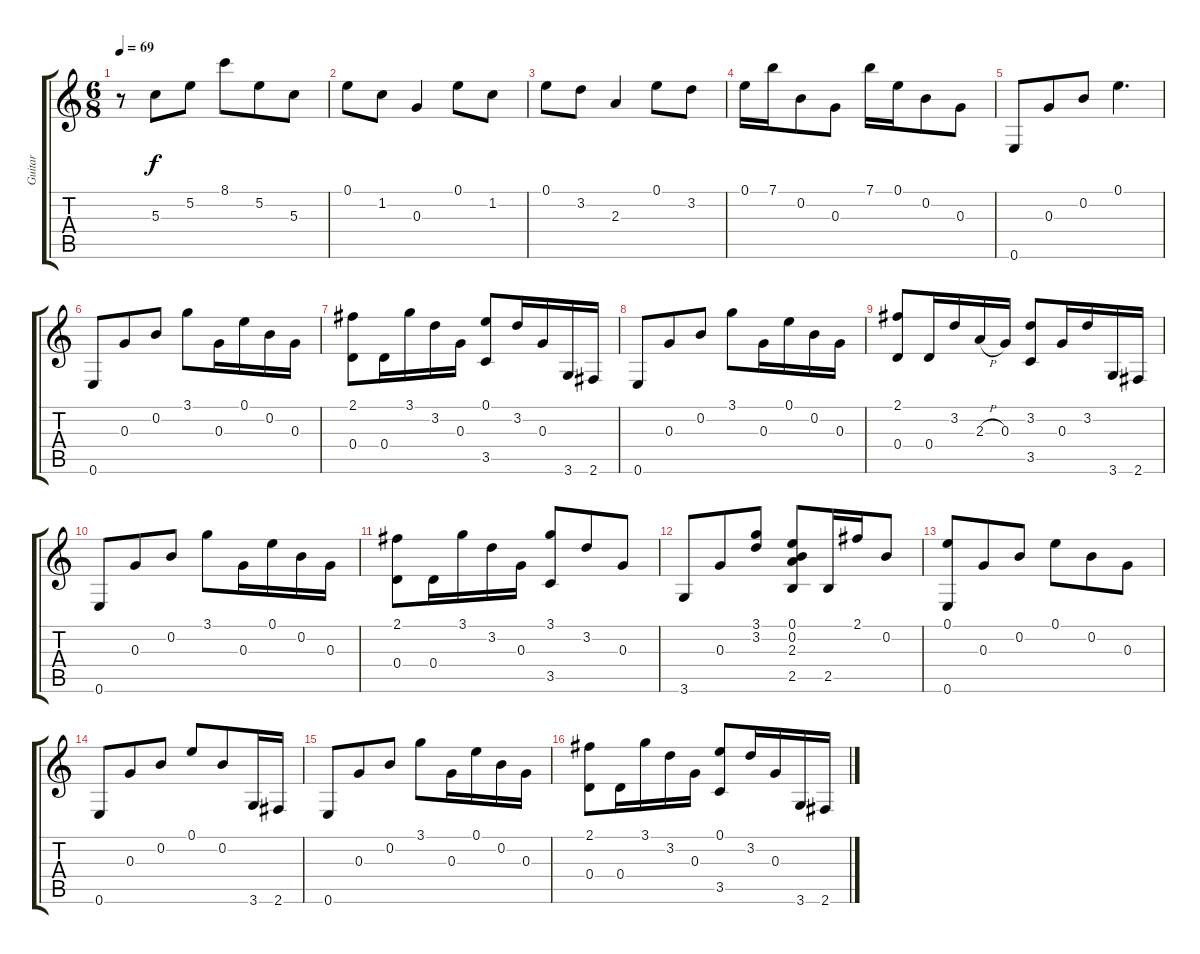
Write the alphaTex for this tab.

\track ("Guitar " "Guitar ") {instrument distortionguitar}
\staff {score tabs}
\tuning (E4 B3 G3 D3 A2 E2) {hide}
\ts (6 8)
\tempo 69
\clef g2
\ks c
r.8{dy f} 5.3.8 5.2.8 8.1.8 5.2.8 5.3.8 |
0.1.8 1.2.8 0.3.4 0.1.8 1.2.8 |
0.1.8 3.2.8 2.3.4 0.1.8 3.2.8 |
0.1.16 7.1.16 0.2.8 0.3.8 7.1.16 0.1.16 0.2.8 0.3.8 |
0.6.8 0.3.8 0.2.8 0.1.4{d} |
0.6.8 0.3.8 0.2.8 3.1.8 0.3.16 0.1.16 0.2.16 0.3.16 |
(2.1 0.4).8 0.4.16 3.1.16 3.2.16 0.3.16 (0.1 3.5).8 3.2.16 0.3.16 3.6.16 2.6.16 |
0.6.8 0.3.8 0.2.8 3.1.8 0.3.16 0.1.16 0.2.16 0.3.16 |
(2.1 0.4).8 0.4.16 3.2.16 2.3{h}.16 0.3.16 (3.2 3.5).8 0.3.16 3.2.16 3.6.16 2.6.16 |
0.6.8 0.3.8 0.2.8 3.1.8 0.3.16 0.1.16 0.2.16 0.3.16 |
(2.1 0.4).8 0.4.16 3.1.16 3.2.16 0.3.16 (3.1 3.5).8 3.2.8 0.3.8 |
3.6.8 0.3.8 (3.1 3.2).8 (0.1 0.2 2.3 2.5).8 2.5.16 2.1.16 0.2.8 |
(0.1 0.6).8 0.3.8 0.2.8 0.1.8 0.2.8 0.3.8 |
0.6.8 0.3.8 0.2.8 0.1.8 0.2.8 3.6.16 2.6.16 |
0.6.8 0.3.8 0.2.8 3.1.8 0.3.16 0.1.16 0.2.16 0.3.16 |
(2.1 0.4).8 0.4.16 3.1.16 3.2.16 0.3.16 (0.1 3.5).8 3.2.16 0.3.16 3.6.16 2.6.16
